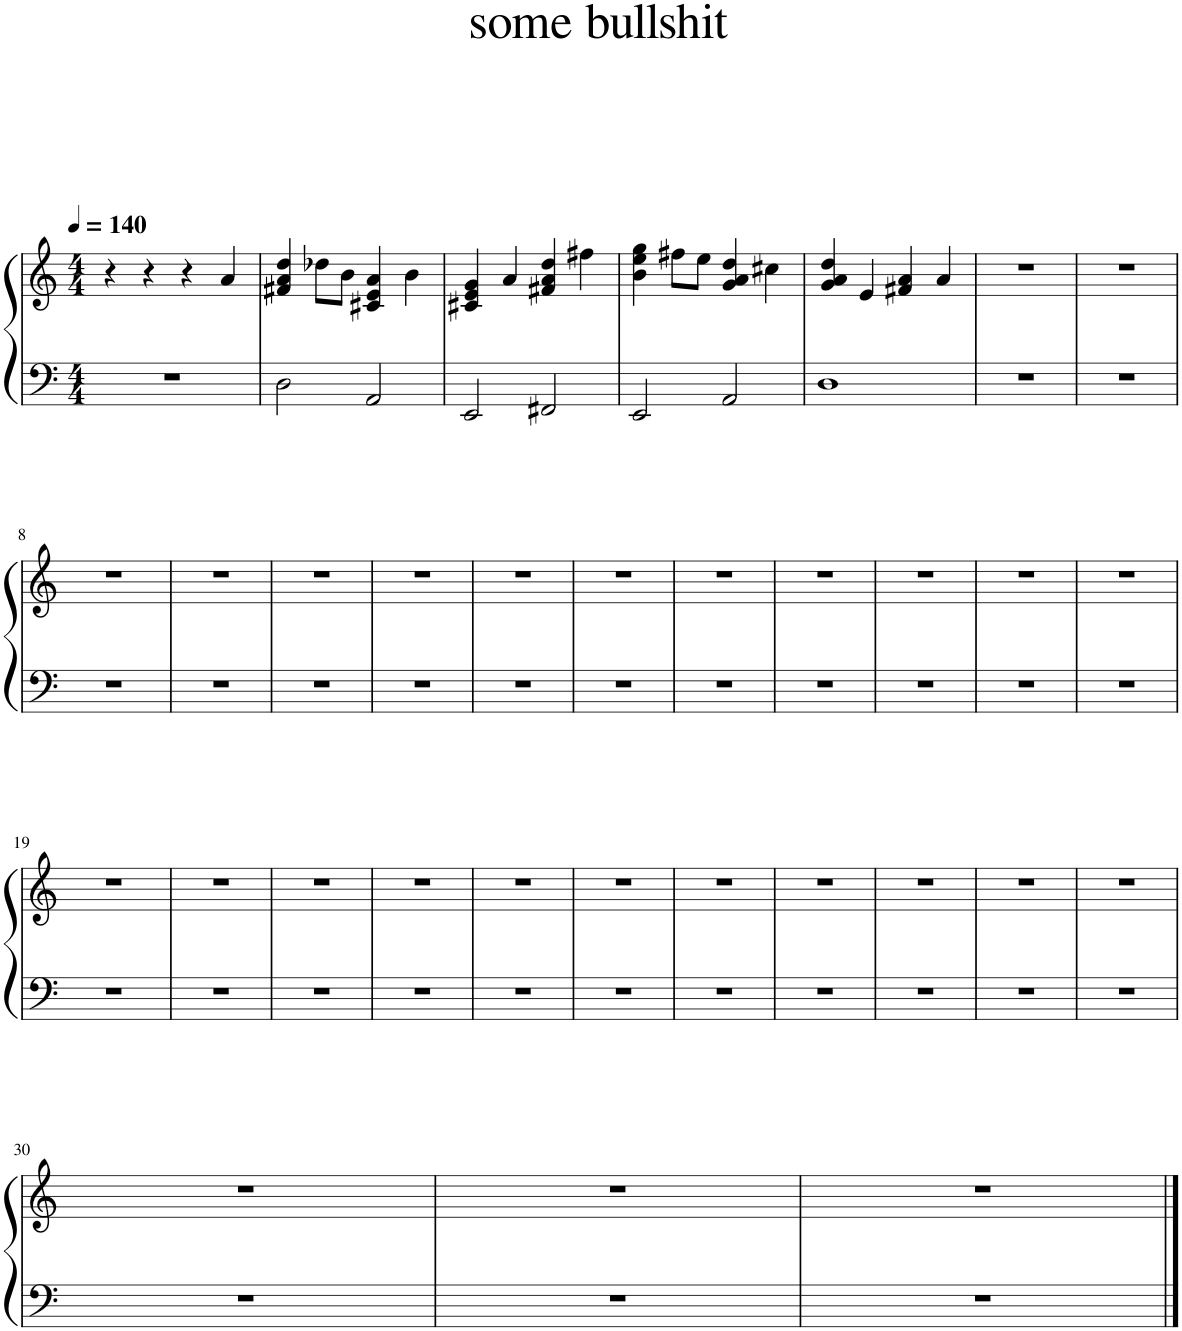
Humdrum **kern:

**kern	**kern
*part1	*part1
*staff2	*staff1
*I"Piano	*
*I'Pno.	*
*clefF4	*clefG2
*k[]	*k[]
*M4/4	*M4/4
*MM140	*MM140
=1	=1
1r	4r
.	4r
.	4r
.	4a/
=2	=2
2D\	4f#X/ 4a/ 4dd/
.	8dd-X\L
.	8b\J
2AA/	4c#X/ 4e/ 4a/
.	4b\
=3	=3
2EE/	4c#X/ 4e/ 4g/
.	4a/
2FF#X/	4f#X/ 4a/ 4dd/
.	4ff#X\
=4	=4
2EE/	4b\ 4ee\ 4gg\
.	8ff#X\L
.	8ee\J
2AA/	4g/ 4a/ 4dd/
.	4cc#X\
=5	=5
1D	4g/ 4a/ 4dd/
.	4e/
.	4f#X/ 4a/
.	4a/
=6	=6
1r	1r
=7	=7
1r	1r
!!LO:LB:g=z
=8	=8
1r	1r
=9	=9
1r	1r
=10	=10
1r	1r
=11	=11
1r	1r
=12	=12
1r	1r
=13	=13
1r	1r
=14	=14
1r	1r
=15	=15
1r	1r
=16	=16
1r	1r
=17	=17
1r	1r
=18	=18
1r	1r
!!LO:LB:g=z
=19	=19
1r	1r
=20	=20
1r	1r
=21	=21
1r	1r
=22	=22
1r	1r
=23	=23
1r	1r
=24	=24
1r	1r
=25	=25
1r	1r
=26	=26
1r	1r
=27	=27
1r	1r
=28	=28
1r	1r
=29	=29
1r	1r
!!LO:LB:g=z
=30	=30
1r	1r
=31	=31
1r	1r
=32	=32
1r	1r
==	==
*-	*-
